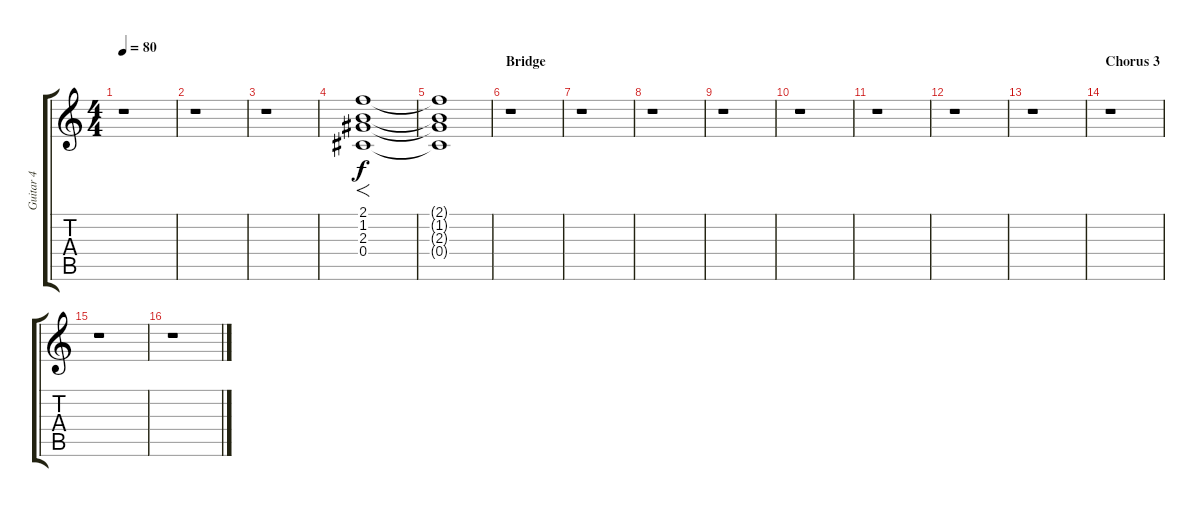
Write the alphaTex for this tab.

\track ("Guitar 4" "Guitar 4") {instrument distortionguitar}
\staff {score tabs}
\tuning (Eb4 Bb3 Gb3 Db3 Ab2 Db2) {hide}
\ts (4 4)
\tempo 80
\clef g2
\ks c
r.1{dy mp} |
r.1 |
r.1 |
(2.1 1.2 2.3 0.4).1{f dy f} |
(2.1{t} 1.2{t} 2.3{t} 0.4{t}).1 |
\section ("" "Bridge")
r.1 |
r.1 |
r.1 |
r.1 |
r.1 |
r.1 |
r.1 |
r.1 |
\section ("" "Chorus 3")
r.1 |
r.1 |
r.1
